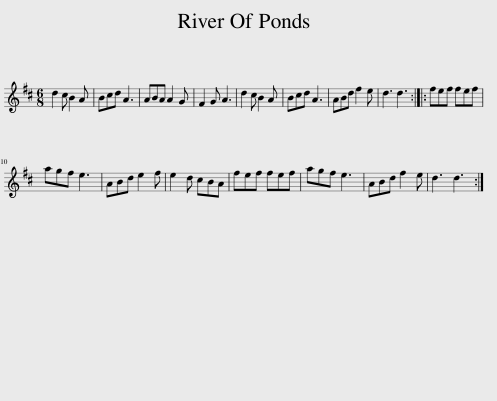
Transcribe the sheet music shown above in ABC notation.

X:1
L:1/8
M:6/8
I:linebreak $
K:D
V:1 treble
V:1
 d2 c B2 A | Bcd A3 | ABA A2 G | F2 G A3 | d2 c B2 A | %5
 Bcd A3 | ABd f2 e | d3 d3 :: fef fef |$ agf e3 | %10
 ABd e2 f | e2 d cBA | fef fef | agf e3 | ABd f2 e | %15
 d3 d3 :| %16
